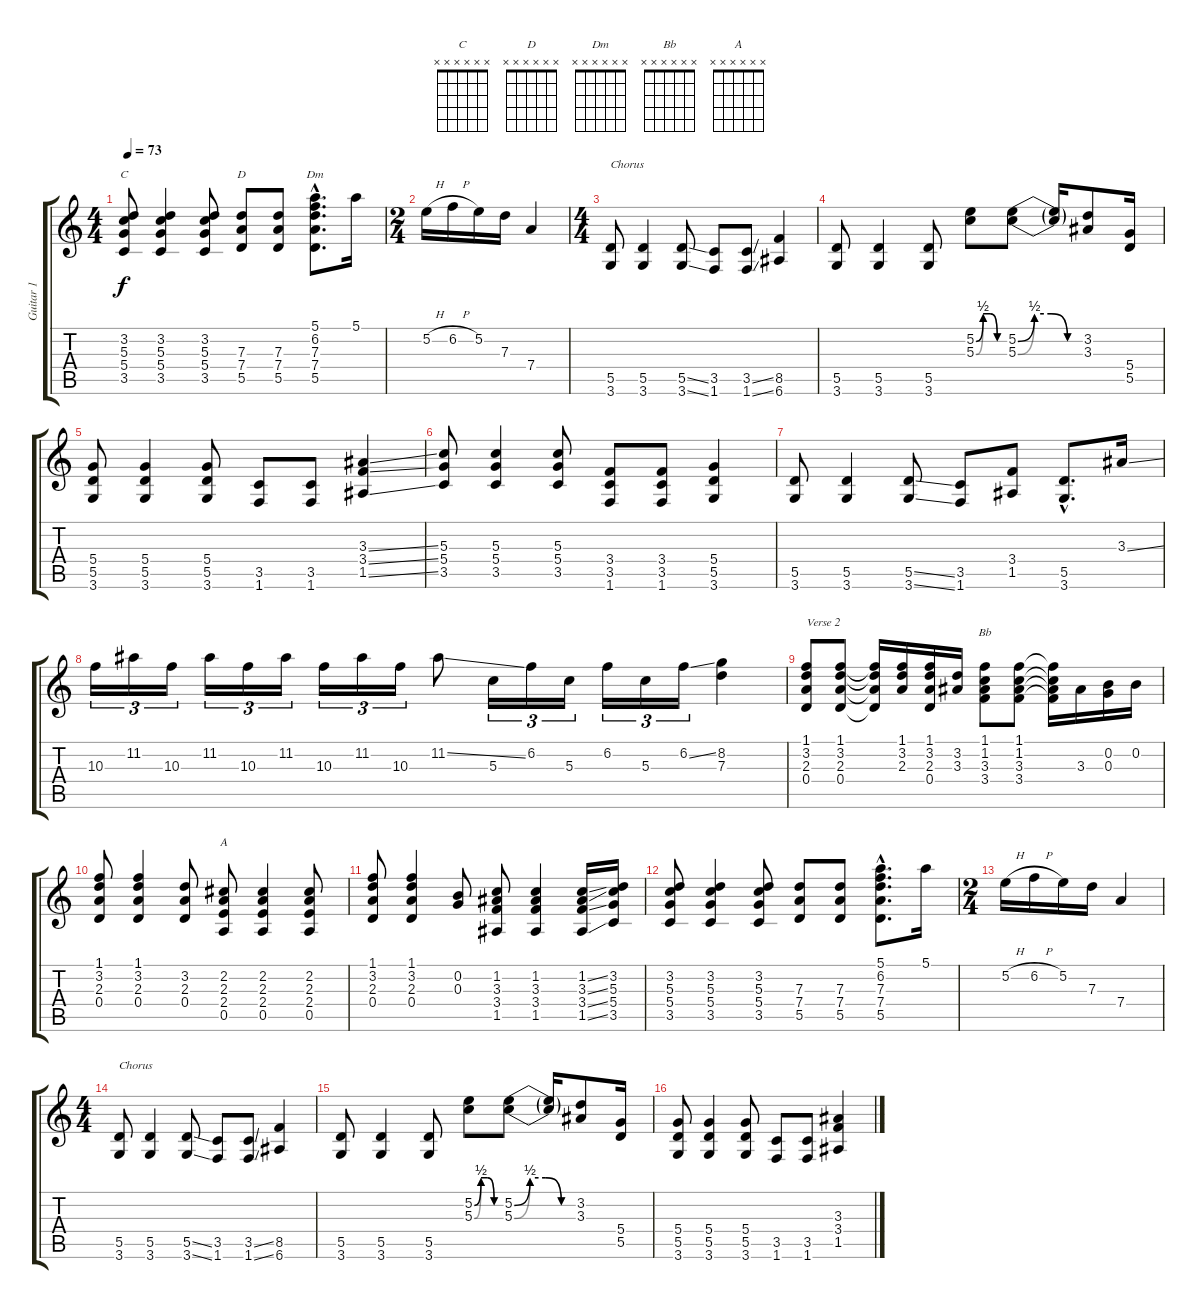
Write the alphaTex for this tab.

\track ("Guitar 1" "Guitar 1") {instrument acousticguitarsteel}
\staff {score tabs}
\tuning (E4 B3 G3 D3 A2 E2) {hide}
\chord ("C" x x x x x x) {firstfret 0}
\chord ("D" x x x x x x) {firstfret 0}
\chord ("Dm" x x x x x x) {firstfret 0}
\chord ("Bb" x x x x x x) {firstfret 0}
\chord ("A" x x x x x x) {firstfret 0}
\ts (4 4)
\tempo 73
\clef g2
\ks c
(3.2 5.3 5.4 3.5).8{ch "C" dy f} (3.2 5.3 5.4 3.5).4 (3.2 5.3 5.4 3.5).8 (7.3 7.4 5.5).8{ch "D"} (7.3 7.4 5.5).8 (5.1{hac} 6.2{hac} 7.3{hac} 7.4{hac} 5.5{hac}).8{d ch "Dm"} 5.1.16 |
\ts (2 4)
5.2{h}.16 6.2{h}.16 5.2.16 7.3.16 7.4.4 |
\ts (4 4)
(5.5 3.6).8{txt "Chorus"} (5.5 3.6).4 (5.5{ss} 3.6{ss}).8 (3.5 1.6).8 (3.5{ss} 1.6{ss}).8 (8.5 6.6).4 |
(5.5 3.6).8 (5.5 3.6).4 (5.5 3.6).8 (5.2{be (custom 0 0 15 2 30 2 45 0 60 0)} 5.3{be (custom 0 0 15 2 30 2 45 0 60 0)}).8 (5.2{be (custom 0 0 15 2 30 2 45 0 60 0)} 5.3{be (custom 0 0 15 2 30 2 45 0 60 0)}).8 (5.2{t} 5.3{t}).16 (3.2 3.3).8 (5.4 5.5).16 |
(5.4 5.5 3.6).8 (5.4 5.5 3.6).4 (5.4 5.5 3.6).8 (3.5 1.6).8 (3.5 1.6).8 (3.3{ss} 3.4{ss} 1.5{ss}).4 |
(5.3 5.4 3.5).8 (5.3 5.4 3.5).4 (5.3 5.4 3.5).8 (3.4 3.5 1.6).8 (3.4 3.5 1.6).8 (5.4 5.5 3.6).4 |
(5.5 3.6).8 (5.5 3.6).4 (5.5{ss} 3.6{ss}).8 (3.5 1.6).8 (3.4 1.5).8 (5.5{hac} 3.6{hac}).8{d} 3.3{ss}.16 |
10.3.16{tu (3 2)} 11.2.16{tu (3 2)} 10.3.16{tu (3 2)} 11.2.16{tu (3 2)} 10.3.16{tu (3 2)} 11.2.16{tu (3 2)} 10.3.16{tu (3 2)} 11.2.16{tu (3 2)} 10.3.16{tu (3 2)} 11.2{ss}.8 5.3.16{tu (3 2)} 6.2.16{tu (3 2)} 5.3.16{tu (3 2)} 6.2.16{tu (3 2)} 5.3.16{tu (3 2)} 6.2{ss}.16{tu (3 2)} (8.2 7.3).4 |
(1.1 3.2 2.3 0.4).8{txt "Verse 2"} (1.1 3.2 2.3 0.4).8 (1.1{t} 3.2{t} 2.3{t} 0.4{t}).16 (1.1 3.2 2.3).16 (1.1 3.2 2.3 0.4).16 (3.2 3.3).16 (1.1 1.2 3.3 3.4).8{ch "Bb"} (1.1 1.2 3.3 3.4).8 (1.1{t} 1.2{t} 3.3{t} 3.4{t}).16 3.3.16 (0.2 0.3).16 0.2.16 |
(1.1 3.2 2.3 0.4).8 (1.1 3.2 2.3 0.4).4 (3.2 2.3 0.4).8 (2.2 2.3 2.4 0.5).8{ch "A"} (2.2 2.3 2.4 0.5).4 (2.2 2.3 2.4 0.5).8 |
(1.1 3.2 2.3 0.4).8 (1.1 3.2 2.3 0.4).4 (0.2 0.3).8 (1.2 3.3 3.4 1.5).8 (1.2 3.3 3.4 1.5).4 (1.2{ss} 3.3{ss} 3.4{ss} 1.5{ss}).16 (3.2 5.3 5.4 3.5).16 |
(3.2 5.3 5.4 3.5).8 (3.2 5.3 5.4 3.5).4 (3.2 5.3 5.4 3.5).8 (7.3 7.4 5.5).8 (7.3 7.4 5.5).8 (5.1{hac} 6.2{hac} 7.3{hac} 7.4{hac} 5.5{hac}).8{d} 5.1.16 |
\ts (2 4)
5.2{h}.16 6.2{h}.16 5.2.16 7.3.16 7.4.4 |
\ts (4 4)
(5.5 3.6).8{txt "Chorus"} (5.5 3.6).4 (5.5{ss} 3.6{ss}).8 (3.5 1.6).8 (3.5{ss} 1.6{ss}).8 (8.5 6.6).4 |
(5.5 3.6).8 (5.5 3.6).4 (5.5 3.6).8 (5.2{be (custom 0 0 15 2 30 2 45 0 60 0)} 5.3{be (custom 0 0 15 2 30 2 45 0 60 0)}).8 (5.2{be (custom 0 0 15 2 30 2 45 0 60 0)} 5.3{be (custom 0 0 15 2 30 2 45 0 60 0)}).8 (5.2{t} 5.3{t}).16 (3.2 3.3).8 (5.4 5.5).16 |
(5.4 5.5 3.6).8 (5.4 5.5 3.6).4 (5.4 5.5 3.6).8 (3.5 1.6).8 (3.5 1.6).8 (3.3{ss} 3.4{ss} 1.5{ss}).4
